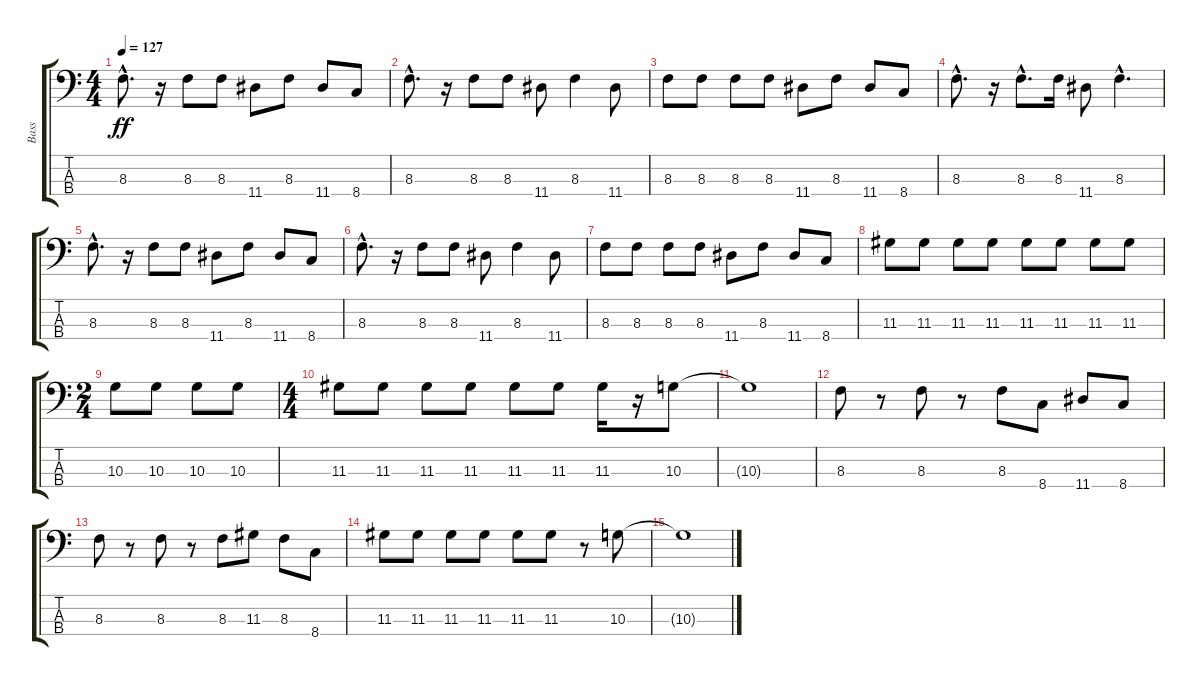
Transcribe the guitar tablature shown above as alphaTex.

\track ("Bass" "Bass") {instrument fretlessbass}
\staff {score tabs}
\tuning (G2 D2 A1 E1) {hide}
\ts (4 4)
\tempo 127
\clef f4
\ks c
8.3{hac}.8{d dy ff} r.16 8.3.8 8.3.8 11.4.8 8.3.8 11.4.8 8.4.8 |
8.3{hac}.8{d} r.16 8.3.8 8.3.8 11.4.8 8.3.4 11.4.8 |
8.3.8 8.3.8 8.3.8 8.3.8 11.4.8 8.3.8 11.4.8 8.4.8 |
8.3{hac}.8{d} r.16 8.3{hac}.8{d} 8.3.16 11.4.8 8.3{hac}.4{d} |
8.3{hac}.8{d} r.16 8.3.8 8.3.8 11.4.8 8.3.8 11.4.8 8.4.8 |
8.3{hac}.8{d} r.16 8.3.8 8.3.8 11.4.8 8.3.4 11.4.8 |
8.3.8 8.3.8 8.3.8 8.3.8 11.4.8 8.3.8 11.4.8 8.4.8 |
11.3.8 11.3.8 11.3.8 11.3.8 11.3.8 11.3.8 11.3.8 11.3.8 |
\ts (2 4)
10.3.8 10.3.8 10.3.8 10.3.8 |
\ts (4 4)
11.3.8 11.3.8 11.3.8 11.3.8 11.3.8 11.3.8 11.3.16 r.16 10.3.8 |
10.3{t}.1 |
8.3.8 r.8 8.3.8 r.8 8.3.8 8.4.8 11.4.8 8.4.8 |
8.3.8 r.8 8.3.8 r.8 8.3.8 11.3.8 8.3.8 8.4.8 |
11.3.8 11.3.8 11.3.8 11.3.8 11.3.8 11.3.8 r.8 10.3.8 |
10.3{t}.1
